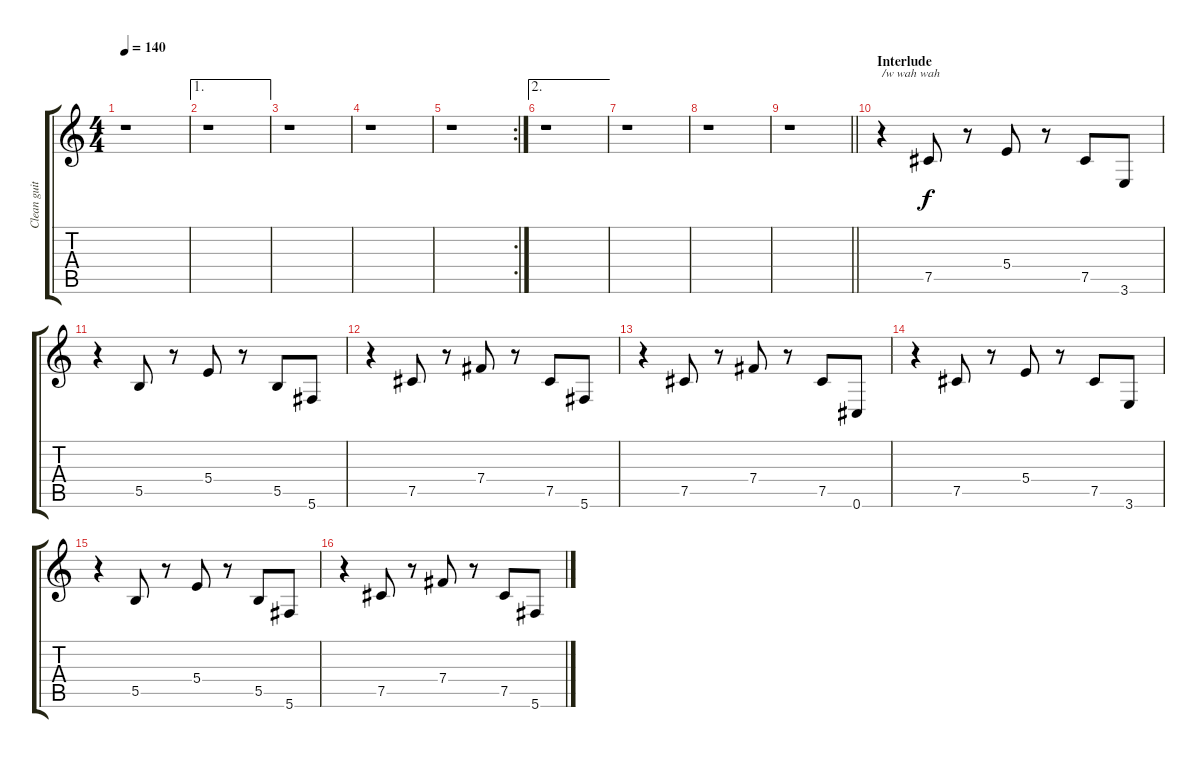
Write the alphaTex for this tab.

\track ("Clean guitar" "Clean guit") {instrument electricguitarclean}
\staff {score tabs}
\tuning (Db4 Ab3 E3 B2 Gb2 Db2) {hide}
\ts (4 4)
\tempo 140
\clef g2
\ks c
r.1{dy f} |
\ae 1
r.1 |
r.1 |
r.1 |
\rc 2
r.1 |
\ae 2
r.1 |
r.1 |
r.1 |
\barLineRight lightlight
r.1 |
\section ("" "Interlude")
r.4{txt "/w wah wah"} 7.5.8 r.8 5.4.8 r.8 7.5.8 3.6.8 |
r.4 5.5.8 r.8 5.4.8 r.8 5.5.8 5.6.8 |
r.4 7.5.8 r.8 7.4.8 r.8 7.5.8 5.6.8 |
r.4 7.5.8 r.8 7.4.8 r.8 7.5.8 0.6.8 |
r.4 7.5.8 r.8 5.4.8 r.8 7.5.8 3.6.8 |
r.4 5.5.8 r.8 5.4.8 r.8 5.5.8 5.6.8 |
r.4 7.5.8 r.8 7.4.8 r.8 7.5.8 5.6.8
